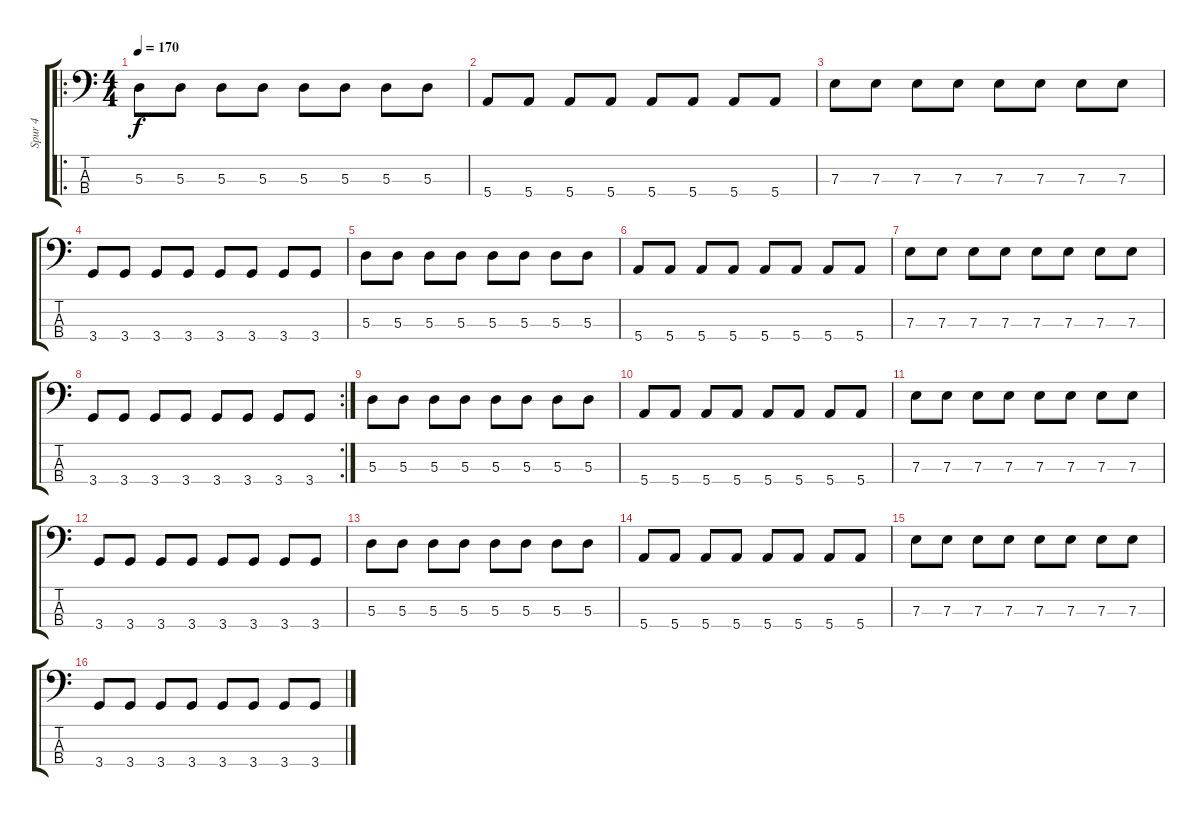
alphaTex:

\track ("Spur 4" "Spur 4") {instrument electricbassfinger}
\staff {score tabs}
\tuning (G2 D2 A1 E1) {hide}
\ro
\ts (4 4)
\tempo 170
\clef f4
\ks c
5.3.8{dy f} 5.3.8 5.3.8 5.3.8 5.3.8 5.3.8 5.3.8 5.3.8 |
5.4.8 5.4.8 5.4.8 5.4.8 5.4.8 5.4.8 5.4.8 5.4.8 |
7.3.8 7.3.8 7.3.8 7.3.8 7.3.8 7.3.8 7.3.8 7.3.8 |
3.4.8 3.4.8 3.4.8 3.4.8 3.4.8 3.4.8 3.4.8 3.4.8 |
5.3.8 5.3.8 5.3.8 5.3.8 5.3.8 5.3.8 5.3.8 5.3.8 |
5.4.8 5.4.8 5.4.8 5.4.8 5.4.8 5.4.8 5.4.8 5.4.8 |
7.3.8 7.3.8 7.3.8 7.3.8 7.3.8 7.3.8 7.3.8 7.3.8 |
\rc 2
3.4.8 3.4.8 3.4.8 3.4.8 3.4.8 3.4.8 3.4.8 3.4.8 |
5.3.8 5.3.8 5.3.8 5.3.8 5.3.8 5.3.8 5.3.8 5.3.8 |
5.4.8 5.4.8 5.4.8 5.4.8 5.4.8 5.4.8 5.4.8 5.4.8 |
7.3.8 7.3.8 7.3.8 7.3.8 7.3.8 7.3.8 7.3.8 7.3.8 |
3.4.8 3.4.8 3.4.8 3.4.8 3.4.8 3.4.8 3.4.8 3.4.8 |
5.3.8 5.3.8 5.3.8 5.3.8 5.3.8 5.3.8 5.3.8 5.3.8 |
5.4.8 5.4.8 5.4.8 5.4.8 5.4.8 5.4.8 5.4.8 5.4.8 |
7.3.8 7.3.8 7.3.8 7.3.8 7.3.8 7.3.8 7.3.8 7.3.8 |
3.4.8 3.4.8 3.4.8 3.4.8 3.4.8 3.4.8 3.4.8 3.4.8
